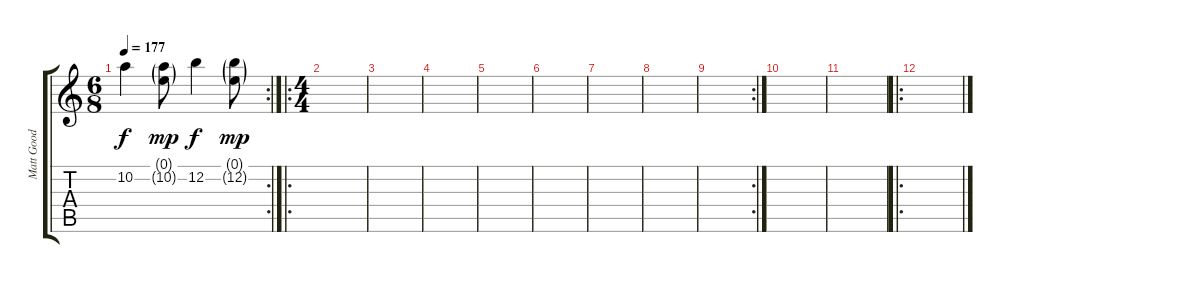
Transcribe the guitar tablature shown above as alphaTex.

\track ("Matt Good" "Matt Good") {instrument distortionguitar}
\staff {score tabs}
\tuning (E4 B3 G3 D3 A2 D2) {hide}
\rc 2
\ts (6 8)
\tempo 177
\clef g2
\ks c
10.2.4{dy f} (0.1{g} 10.2{g}).8{dy mp} 12.2.4{dy f} (0.1{g} 12.2{g}).8{dy mp} |
\ro
\ts (4 4)
|
|
|
|
|
|
|
\rc 2
|
|
|
\ro
